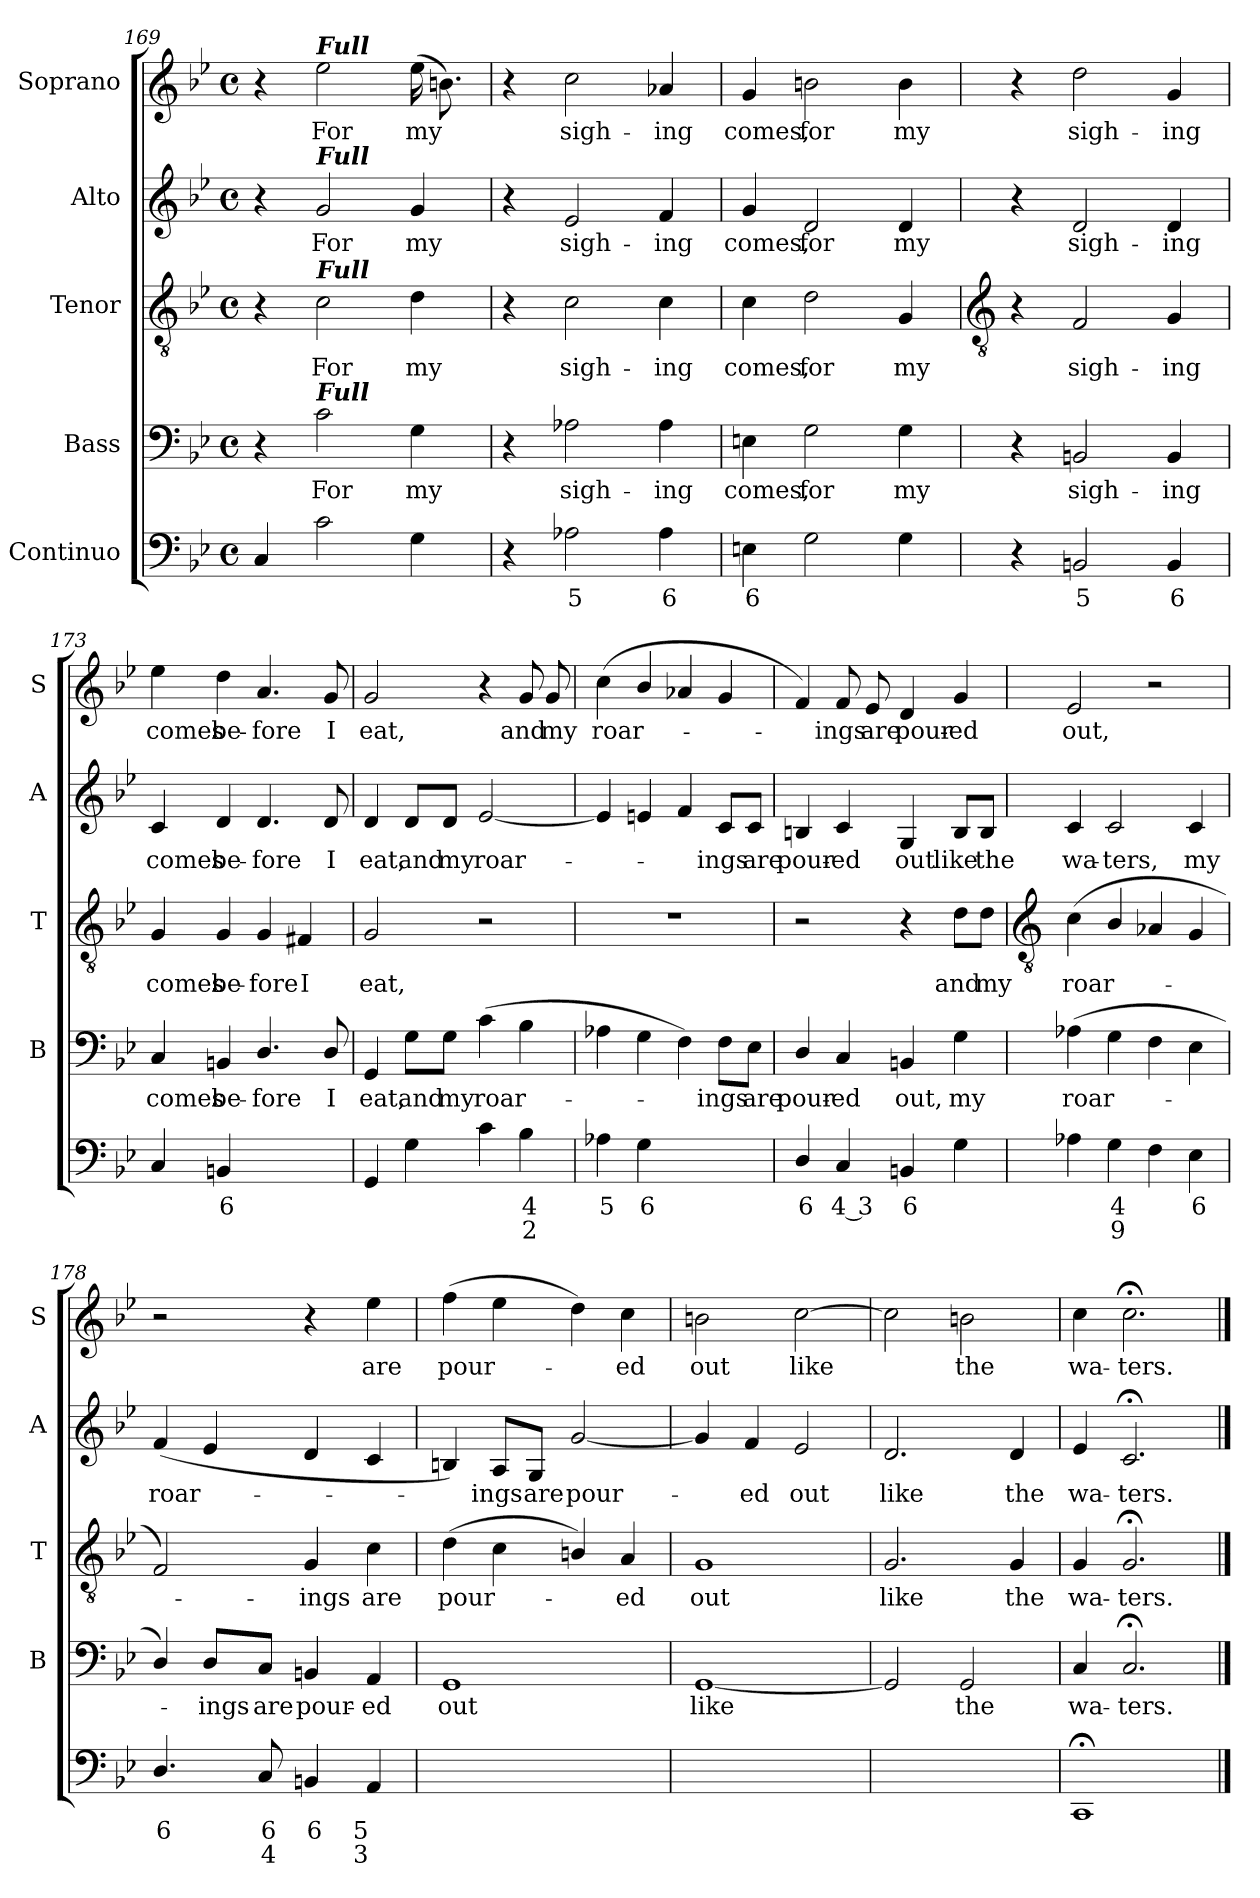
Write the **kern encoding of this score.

**kern	**text	**text	**kern	**text	**kern	**text	**kern	**text	**kern	**text
*part5	*part5	*part5	*part4	*part4	*part3	*part3	*part2	*part2	*part1	*part1
*staff5	*staff5	*staff5	*staff4	*staff4	*staff3	*staff3	*staff2	*staff2	*staff1	*staff1
*I"Continuo	*	*	*I"Bass	*	*I"Tenor	*	*I"Alto	*	*I"Soprano	*
*	*	*	*I'B	*	*I'T	*	*I'A	*	*I'S	*
*clefF4	*	*	*clefF4	*	*clefGv2	*	*clefG2	*	*clefG2	*
*k[b-e-]	*	*	*k[b-e-]	*	*k[b-e-]	*	*k[b-e-]	*	*k[b-e-]	*
*B-:	*	*	*B-:	*	*B-:	*	*B-:	*	*B-:	*
*M4/4	*	*	*M4/4	*	*M4/4	*	*M4/4	*	*M4/4	*
*met(c)	*	*	*met(c)	*	*met(c)	*	*met(c)	*	*met(c)	*
=169	=169	=169	=169	=169	=169	=169	=169	=169	=169	=169
4C	.	.	4r	.	4r	.	4r	.	4r	.
!	!	!	!	!	!	!	!	!	!LO:TX:a:Bi:t=Full	!
!	!	!	!	!	!	!	!LO:TX:a:Bi:t=Full	!	!	!
!	!	!	!	!	!LO:TX:a:Bi:t=Full	!	!	!	!	!
!	!	!	!LO:TX:a:Bi:t=Full	!	!	!	!	!	!	!
!	!	!	!	!LO:LY:b	!	!LO:LY:b	!	!LO:LY:b	!	!LO:LY:b
2c	.	.	2c	For	2c	For	2g	For	2ee-	For
!	!	!	!	!LO:LY:b	!	!LO:LY:b	!	!LO:LY:b	!	!LO:LY:b
4G	.	.	4G	my	4d	my	4g	my	(>16ee-LL	my
.	.	.	.	.	.	.	.	.	8.bnJ)	.
=170	=170	=170	=170	=170	=170	=170	=170	=170	=170	=170
4r	.	.	4r	.	4r	.	4r	.	4r	.
!	!LO:LY:b	!	!	!LO:LY:b	!	!LO:LY:b	!	!LO:LY:b	!	!LO:LY:b
2A-X	5	.	2A-X	sigh-	2c	sigh-	2e-	sigh-	2cc	sigh-
!	!LO:LY:b	!	!	!LO:LY:b	!	!LO:LY:b	!	!LO:LY:b	!	!LO:LY:b
4A-	6	.	4A-	-ing	4c	-ing	4f	-ing	4a-X	-ing
=171	=171	=171	=171	=171	=171	=171	=171	=171	=171	=171
!	!LO:LY:b	!	!	!LO:LY:b	!	!LO:LY:b	!	!LO:LY:b	!	!LO:LY:b
4En	6	.	4En	comes,	4c	comes,	4g	comes,	4g	comes,
!	!	!	!	!LO:LY:b	!	!LO:LY:b	!	!LO:LY:b	!	!LO:LY:b
2G	.	.	2G	for	2d	for	2d	for	2bn	for
!	!	!	!	!LO:LY:b	!	!LO:LY:b	!	!LO:LY:b	!	!LO:LY:b
4G	.	.	4G	my	4G	my	4d	my	4b	my
!!LO:LB:g=z
=172	=172	=172	=172	=172	=172	=172	=172	=172	=172	=172
*	*	*	*	*	*clefGv2	*	*	*	*	*
4r	.	.	4r	.	4r	.	4r	.	4r	.
!	!LO:LY:b	!	!	!LO:LY:b	!	!LO:LY:b	!	!LO:LY:b	!	!LO:LY:b
2BBn	5	.	2BBn	sigh-	2F	sigh-	2d	sigh-	2dd	sigh-
!	!LO:LY:b	!	!	!LO:LY:b	!	!LO:LY:b	!	!LO:LY:b	!	!LO:LY:b
4BB	6	.	4BB	-ing	4G	-ing	4d	-ing	4g	-ing
=173	=173	=173	=173	=173	=173	=173	=173	=173	=173	=173
!	!	!	!	!LO:LY:b	!	!LO:LY:b	!	!LO:LY:b	!	!LO:LY:b
4C	.	.	4C	comes	4G	comes	4c	comes	4ee-	comes
!	!LO:LY:b	!	!	!LO:LY:b	!	!LO:LY:b	!	!LO:LY:b	!	!LO:LY:b
4BBn	6	.	4BBn	be-	4G	be-	4d	be-	4dd	be-
!	!LO:LY:b	!	!	!LO:LY:b	!	!LO:LY:b	!	!LO:LY:b	!	!LO:LY:b
[4D/yy	4	.	4.D/	-fore	4G	-fore	4.d	-fore	4.a	-fore
!	!LO:LY:b	!	!	!	!	!LO:LY:b	!	!	!	!
4D/yy]	3	.	.	.	4F#X	I	.	.	.	.
!	!	!	!	!LO:LY:b	!	!	!	!LO:LY:b	!	!LO:LY:b
.	.	.	8D/	I	.	.	8d	I	8g	I
=174	=174	=174	=174	=174	=174	=174	=174	=174	=174	=174
!	!	!	!	!LO:LY:b	!	!LO:LY:b	!	!LO:LY:b	!	!LO:LY:b
4GG	.	.	4GG	eat,	2G	eat,	4d	eat,	2g	eat,
!	!	!	!	!LO:LY:b	!	!	!	!LO:LY:b	!	!
4G	.	.	8G\L	and	.	.	8d/L	and	.	.
!	!	!	!	!LO:LY:b	!	!	!	!LO:LY:b	!	!
.	.	.	8G\J	my	.	.	8d/J	my	.	.
!	!	!	!	!LO:LY:b	!	!	!	!LO:LY:b	!	!
4c	.	.	(>4c	roar-	2r	.	[2e-	roar-	4r	.
!	!LO:LY:b	!LO:LY:b	!	!	!	!	!	!	!	!LO:LY:b
4B-	4	2	4B-	.	.	.	.	.	8g	and
!	!	!	!	!	!	!	!	!	!	!LO:LY:b
.	.	.	.	.	.	.	.	.	8g	my
=175	=175	=175	=175	=175	=175	=175	=175	=175	=175	=175
!	!LO:LY:b	!	!	!	!	!	!	!	!	!LO:LY:b
4A-X	5	.	4A-X	.	1r	.	4e-]	.	(<4cc	roar-
!	!LO:LY:b	!	!	!	!	!	!	!	!	!
4G	6	.	4G	.	.	.	4en	.	4b-/	.
[4Fyy	.	.	4F)	.	.	.	4f	.	4a-X	.
!	!LO:LY:b	!LO:LY:b	!	!LO:LY:b	!	!	!	!LO:LY:b	!	!
8F\Lyy]	5	2	8F\L	ings	.	.	8c/L	ings	4g	.
!	!LO:LY:b	!	!	!LO:LY:b	!	!	!	!LO:LY:b	!	!
8E-\J	6	.	8E-\J	are	.	.	8c/J	are	.	.
=176	=176	=176	=176	=176	=176	=176	=176	=176	=176	=176
!	!LO:LY:b	!	!	!LO:LY:b	!	!	!	!LO:LY:b	!	!
4D/	6	.	4D/	pour-	2r	.	4Bn	pour-	4f)	.
!	!LO:LY:b	!	!	!LO:LY:b	!	!	!	!LO:LY:b	!	!LO:LY:b
4C	4 3	.	4C	-ed	.	.	4c	-ed	8f	ings
!	!	!	!	!	!	!	!	!	!	!LO:LY:b
.	.	.	.	.	.	.	.	.	8e-	are
!	!LO:LY:b	!	!	!LO:LY:b	!	!	!	!LO:LY:b	!	!LO:LY:b
4BBn	6	.	4BBn	out,	4r	.	4G	out	4d	pour-
!	!	!	!	!LO:LY:b	!	!LO:LY:b	!	!LO:LY:b	!	!LO:LY:b
4G	.	.	4G	my	8d\L	and	8B/L	like	4g	-ed
!	!	!	!	!	!	!LO:LY:b	!	!LO:LY:b	!	!
.	.	.	.	.	8d\J	my	8B/J	the	.	.
!!LO:LB:g=z
=177	=177	=177	=177	=177	=177	=177	=177	=177	=177	=177
*	*	*	*	*	*clefGv2	*	*	*	*	*
!	!	!	!	!LO:LY:b	!	!LO:LY:b	!	!LO:LY:b	!	!LO:LY:b
4A-X	.	.	(>4A-X	roar-	(<4c	roar-	4c	wa-	2e-	out,
!	!LO:LY:b	!LO:LY:b	!	!	!	!	!	!LO:LY:b	!	!
4G	4	9	4G	.	4B-/	.	2c	-ters,	.	.
4F	.	.	4F	.	4A-X	.	.	.	2r	.
!	!LO:LY:b	!	!	!	!	!	!	!LO:LY:b	!	!
4E-	6	.	4E-	.	4G	.	4c	my	.	.
=178	=178	=178	=178	=178	=178	=178	=178	=178	=178	=178
!	!LO:LY:b	!	!	!	!	!	!	!LO:LY:b	!	!
4.D/	6	.	4D/)	.	2F)	.	(<4f	roar-	2r	.
!	!	!	!	!LO:LY:b	!	!	!	!	!	!
.	.	.	8D/L	ings	.	.	4e-	.	.	.
!	!LO:LY:b	!LO:LY:b	!	!LO:LY:b	!	!	!	!	!	!
8C	6	4	8C/J	are	.	.	.	.	.	.
!	!LO:LY:b	!	!	!LO:LY:b	!	!LO:LY:b	!	!	!	!
4BBn	6	.	4BBn	pour-	4G	ings	4d	.	4r	.
!	!LO:LY:b	!LO:LY:b	!	!LO:LY:b	!	!LO:LY:b	!	!	!	!LO:LY:b
4AA	5	3	4AA	-ed	4c	are	4c	.	4ee-	are
=179	=179	=179	=179	=179	=179	=179	=179	=179	=179	=179
!	!LO:LY:b	!LO:LY:b	!	!LO:LY:b	!	!LO:LY:b	!	!	!	!LO:LY:b
(>[4GG\yy	7	3	1GG	out	(>4d	pour-	4Bn)	.	(>4ff	pour-
!	!LO:LY:b	!LO:LY:b	!	!	!	!	!	!LO:LY:b	!	!
4GG\yy_	6	4	.	.	4c	.	8A/L	ings	4ee-	.
!	!	!	!	!	!	!	!	!LO:LY:b	!	!
.	.	.	.	.	.	.	8G/J	are	.	.
!	!LO:LY:b	!LO:LY:b	!	!	!	!	!	!LO:LY:b	!	!
4GG\yy_	5	3	.	.	4Bn/)	.	[2g	pour-	4dd)	.
!	!LO:LY:b	!LO:LY:b	!	!	!	!LO:LY:b	!	!	!	!LO:LY:b
4GG\yy_	4	2	.	.	4A	ed	.	.	4cc	ed
=180	=180	=180	=180	=180	=180	=180	=180	=180	=180	=180
!	!LO:LY:b	!LO:LY:b	!	!LO:LY:b	!	!LO:LY:b	!	!	!	!LO:LY:b
(>2GG\yy_)	5	3	[1GG	like	1G	out	4g]	.	2bn	out
!	!	!	!	!	!	!	!	!LO:LY:b	!	!
.	.	.	.	.	.	.	4f	ed	.	.
!	!LO:LY:b	!LO:LY:b	!	!	!	!	!	!LO:LY:b	!	!LO:LY:b
2GG\yy_	6	4	.	.	.	.	2e-	out	[2cc	like
=181	=181	=181	=181	=181	=181	=181	=181	=181	=181	=181
!	!LO:LY:b	!LO:LY:b	!	!	!	!LO:LY:b	!	!LO:LY:b	!	!
2GG\yy_)	5	4	2GG]	.	2.G	like	2.d	like	2cc]	.
!	!LO:LY:b	!	!	!LO:LY:b	!	!	!	!	!	!LO:LY:b
2GG\yy]	3	.	2GG	the	.	.	.	.	2bn	the
!	!	!	!	!	!	!LO:LY:b	!	!LO:LY:b	!	!
.	.	.	.	.	4G	the	4d	the	.	.
=182	=182	=182	=182	=182	=182	=182	=182	=182	=182	=182
!	!	!	!	!LO:LY:b	!	!LO:LY:b	!	!LO:LY:b	!	!LO:LY:b
1CC;<	.	.	4C	wa-	4G	wa-	4e-	wa-	4cc	wa-
!	!	!	!	!LO:LY:b	!	!LO:LY:b	!	!LO:LY:b	!	!LO:LY:b
.	.	.	2.C;<	-ters.	2.G;<	-ters.	2.c;<	-ters.	2.cc;<	-ters.
==	==	==	==	==	==	==	==	==	==	==
*-	*-	*-	*-	*-	*-	*-	*-	*-	*-	*-
